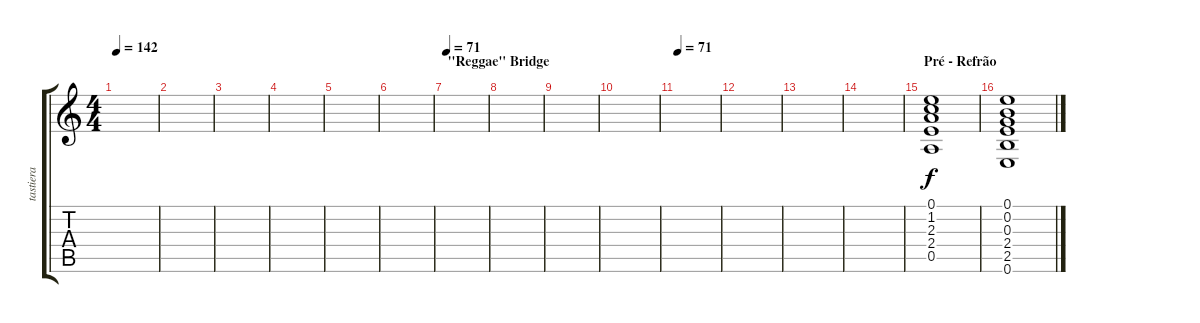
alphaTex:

\track ("tastiera" "tastiera") {instrument electricguitarclean}
\staff {score tabs}
\tuning (E4 B3 G3 D3 A2 E2) {hide}
\ts (4 4)
\tempo 142
\clef g2
\ks c
|
|
|
|
|
|
\section ("" "''Reggae'' Bridge")
\tempo 71
|
|
|
|
\tempo 71
|
|
|
|
\section ("" "Pré - Refrão")
(0.1 1.2 2.3 2.4 0.5).1 |
(0.1 0.2 0.3 2.4 2.5 0.6).1
